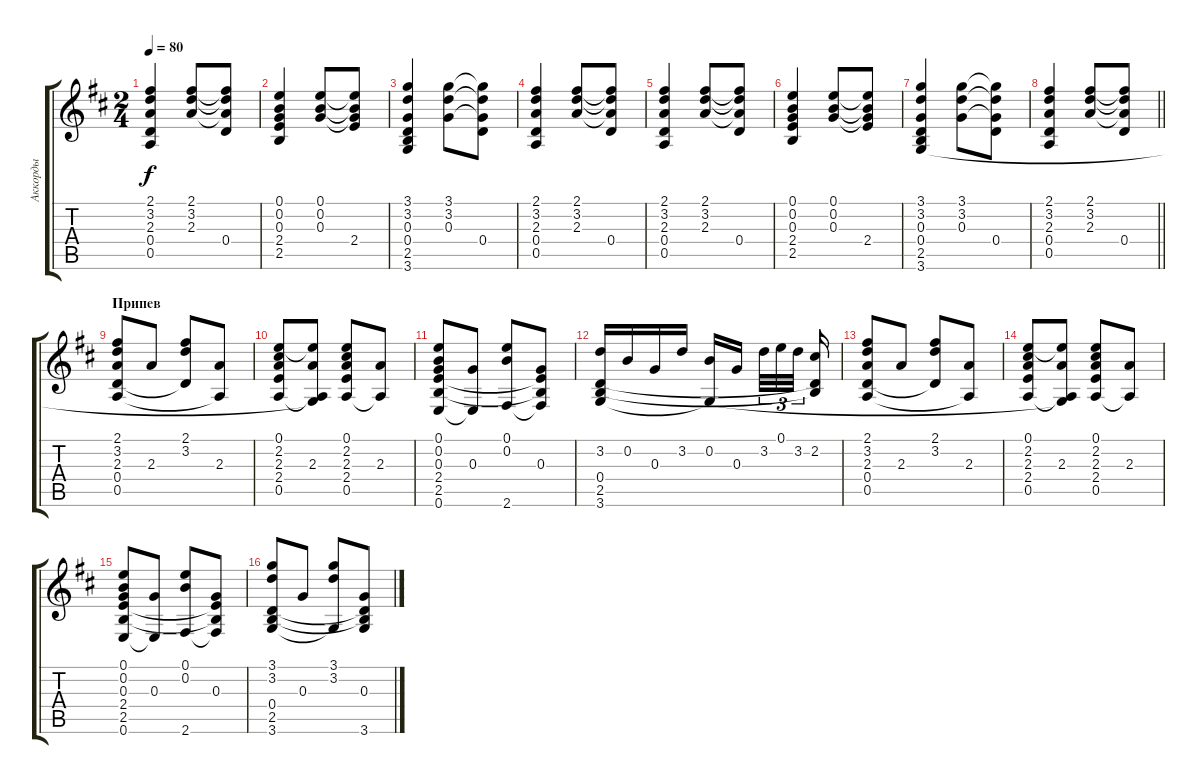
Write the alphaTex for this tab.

\track ("Аккорды" "Аккорды") {instrument acousticguitarsteel}
\staff {score tabs}
\tuning (E4 B3 G3 D3 A2 E2) {hide}
\ts (2 4)
\tempo 80
\clef g2
\ks d
(2.1 3.2 2.3 0.4 0.5).4{dy f} (2.1 3.2 2.3).8 (2.1{t} 3.2{t} 2.3{t} 0.4).8 |
(0.1 0.2 0.3 2.4 2.5).4 (0.1 0.2 0.3).8 (0.1{t} 0.2{t} 0.3{t} 2.4).8 |
(3.1 3.2 0.3 0.4 2.5 3.6).4 (3.1 3.2 0.3).8 (3.1{t} 3.2{t} 0.3{t} 0.4).8 |
(2.1 3.2 2.3 0.4 0.5).4 (2.1 3.2 2.3).8 (2.1{t} 3.2{t} 2.3{t} 0.4).8 |
(2.1 3.2 2.3 0.4 0.5).4 (2.1 3.2 2.3).8 (2.1{t} 3.2{t} 2.3{t} 0.4).8 |
(0.1 0.2 0.3 2.4 2.5).4 (0.1 0.2 0.3).8 (0.1{t} 0.2{t} 0.3{t} 2.4).8 |
(3.1 3.2 0.3 0.4 2.5 3.6).4 (3.1 3.2 0.3).8 (3.1{t} 3.2{t} 0.3{t} 0.4).8 |
\barLineRight lightlight
(2.1 3.2 2.3 0.4 0.5).4 (2.1 3.2 2.3).8 (2.1{t} 3.2{t} 2.3{t} 0.4).8 |
\section ("" "Припев")
(2.1 3.2 2.3 0.4 0.5).8 2.3.8 (2.1 3.2 0.4{t}).8 (2.3 0.5{t}).8 |
(0.1 2.2 2.3 2.4 0.5).8 (0.1{t} 2.3 0.5{t} 3.6{t}).8 (0.1 2.2 2.3 2.4 0.5).8 (2.3 0.5{t}).8 |
(0.1 0.2 0.3 2.4 2.5 0.6).8 (0.3 0.6{t}).8 (0.1 0.2 2.6).8 (0.3 2.4{t} 2.5{t} 2.6{t}).8 |
(3.2 0.4 2.5 3.6).16 0.2.16 0.3.16 3.2.16 (0.2 3.6{t}).16 0.3.16{beam splitsecondary} 3.2.32{tu (3 2)} 0.1.32{tu (3 2)} 3.2.32{tu (3 2) beam splitsecondary} (2.2 0.4{t} 2.5{t}).16 |
(2.1 3.2 2.3 0.4 0.5).8 2.3.8 (2.1 3.2 0.4{t}).8 (2.3 0.5{t}).8 |
(0.1 2.2 2.3 2.4 0.5).8 (0.1{t} 2.3 0.5{t} 3.6{t}).8 (0.1 2.2 2.3 2.4 0.5).8 (2.3 0.5{t}).8 |
(0.1 0.2 0.3 2.4 2.5 0.6).8 (0.3 0.6{t}).8 (0.1 0.2 2.6).8 (0.3 2.4{t} 2.5{t} 2.6{t}).8 |
(3.1 3.2 0.4 2.5 3.6).8 0.3.8 (3.1 3.2 3.6{t}).8 (0.3 0.4{t} 2.5{t} 3.6).8
